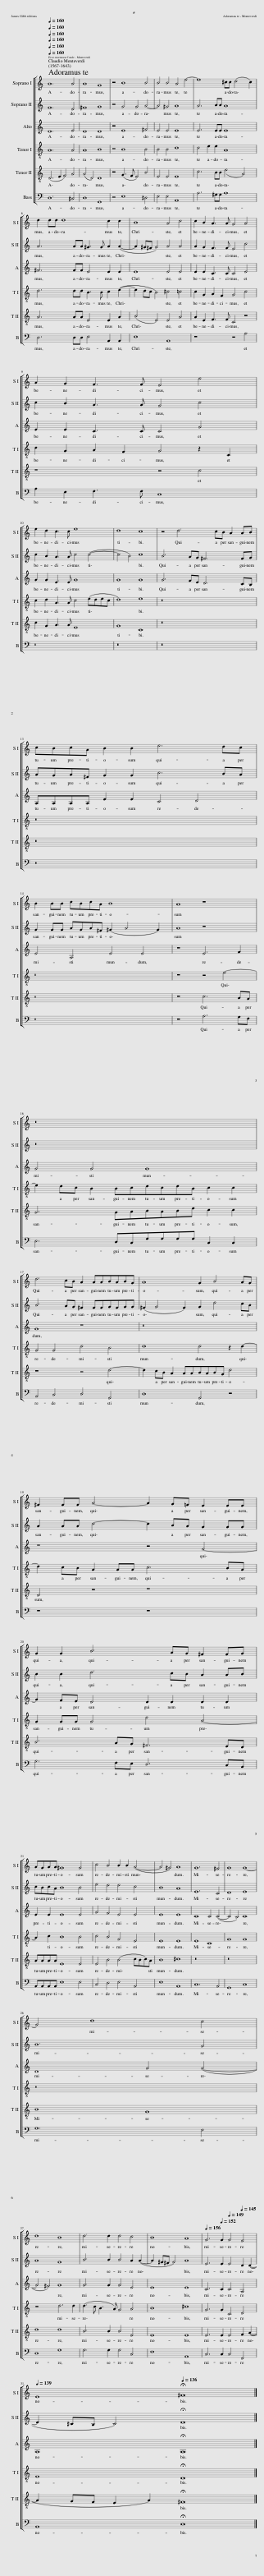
X:1
%%score [ 1 2 3 4 5 6 ]
L:1/8
Q:1/4=160
M:none
I:linebreak $
K:C
V:1 treble
V:2 treble
V:3 treble
V:4 treble-8
V:5 treble-8
V:6 bass
V:1
 A12 A4 | A8 G8 | z4 B8 B4 | B4 B4 A4 e4- | e8 ^cc (d4 c2) |$ %5
 d2 dd d8 c2 c2 | B8 A4 c4 | c2 B2 A3 A G4 A4 |$ A2 G2 F3 F E4 e4 |$ e2 d2 c3 c e8 | %10
 d8 c8 | z4 d6 cB A2 AB |$ cBcA B2 B2 e6 dc |$ B2 BB cBcA B8 | A8 z8 |$ %15
 z16 |$ d6 cB A2 AABABG | A8 G2 B4 AG |$ ^F2 FF A4- A2 G=F E2 EE |$ G2 G2 B6 AG ^F2 FG |$ %20
 AGAA ^G8 G4 | c4 B4 B2 B2 (A4- | A4 ^G4) A8 | G12 ^F4 | G8 G8- |$ %25
 G4 d8 c4 |$ d8 B8 | d6 d2 d4 c4 | B8 A8 |[Q:1/4=156] G6[Q:1/4=152] G2[Q:1/4=149] G4[Q:1/4=145] F4 |$ %30
[Q:1/4=139] E8[Q:1/4=136] !fermata!^F16 |] %31
V:2
 F12 E4 | ^F8 G8 | z4 G4 G4 A4- | A4 ^G4 A8 | A6 BB A8 |$ %5
 A6 AA ^G3 G A2 (A2- | A2 ^G^F G4) A4 A4 | A2 G2 F3 F E4 c4 |$ c2 B2 A3 A G4 c4 |$ c2 B2 A3 A c4 (c4- | %10
 c4 B4) c8 | B6 AG ^F6 FG |$ AGA^F G2 G2 c6 BA |$ G2 GG AGA^F (^G2 A4 G2) | A8 z8 |$ %15
 z16 |$ B6 AG ^F2 FFGFGG | (^F2 G4 F2) G2 d4 cB |$ A2 AA c4- c2 BA G2 GG |$ B2 B2 d6 cB A2 AB |$ %20
 cBcA B8 B4 | e4 d4 d4 c4 | B8 A8 | E12 C4 | D8 E8 |$ %25
 B12 G4 |$ A8 G8 | B6 B2 B4 A2 (A2- | A2 ^G^F G4) A8 | E6 E2 E4 D2 (D2- |$ %30
 D2 ^CB, C4) !fermata!D16 |] %31
V:3
 D12 E4 | D8 D8 | z4 E8 ^F4 | E4 E4 E8 | E6 EE E8 |$ %5
 ^F6 FF E4 E2 E2 | E8 E4 E4 | E2 E2 C3 C C4 E4 |$ E2 E2 C3 C C4 G4 |$ G2 G2 E3 E G8 | %10
 G8 G8 | G6 FE D6 CB, |$ A,A,A,A, E2 E2 C4 D4 |$ E4 A,4 E4 E4 | z8 E6 F2 |$ %15
 G4 G4 G8 |$ G8 z8 | z16 |$ z8 z4 G4- |$ G2 FE D4 D2 D2 D2 D2 |$ %20
 E2 E2 E8 E4 | G4 F4 E4 E4 | E8 E8 | C8 C4 (C4- | C4 B,4) C8 |$ %25
 D8 G4 (G4- |$ G4 ^F4) G8 | G6 G2 G4 E4 | E8 E8 | C6 C2 C4 A,4 |$ %30
 A,8 !fermata!A,16 |] %31
V:4
 A12 A4 | A8 B8 | z4 B8 B4 | B4 B4 c8 | c4 e2 e2 A8 |$ %5
 d6 dd B3 B c2 (e2- | e2 dc B4) ^c4 =c4 | c2 G2 A2 F2 G4 c4 |$ c2 G2 A2 F2 G4 z2 C2 |$ c2 d2 A3 A c4 (edec | %10
 d8) e8 | z16 |$ z16 |$ z16 | z8 z4 e4- |$ %15
 e2 dc B2 BcdcdB c2 c2 |$ G4 G4 d4 B4 | d8 d4 z2 d2- |$ d2 cB A2 AA c6 BA |$ G2 GG G4 d4 A4- |$ %20
 A2 c2 B8 B4 | c4 B4 G4 E4 | E8 E8 | E8 C8 | G8 G8 |$ %25
 z16 |$ z8 d6 d2 | (d3 c B3 A) G4 A4 | B8 ^c8 | G6 G2 C4 D4 |$ %30
 E8 !fermata!D16 |] %31
V:5
 (D6 E2 F4) A4 | (A4 D4) D8 | z4 (G3 F E4) B4 | E4 E4 E8 | c6 BB (e4 A4) |$ %5
 A6 AA E4 E2 A2 | (B4 E4) E4 A4 | A2 E2 F3 F C4 z4 |$ z8 z4 c4 |$ c2 G2 A3 A E8 | %10
 G8 C8 | z16 |$ z16 |$ z16 | z8 c6 BA |$ %15
 G6 GABABd c2 c2 |$ z8 z4 d4- | d2 cB A2 AABABG d4 |$ D4 z4 z8 |$ B6 AG ^F6 ED |$ %20
 AAAA E8 E4 | E4 B4 (B4 cBc)A | B8 ^c8 | z16 | z16 |$ %25
 B8 G8 |$ d8 d8 | B6 B2 B4 E4 | E8 E8 | E6 E2 E4 F2 (A2- |$ %30
 A2 GF E2 A2) !fermata!^F16 |] %31
V:6
 D,12 ^C,4 | D,8 G,,8 | z4 E,8 ^D,4 | E,4 E,4 A,,8 | A,6 ^G,G, A,8 |$ %5
 D,6 D,D, E,4 A,,2 A,,2 | E,8 A,,8 | z8 z4 A,4 |$ A,2 E,2 F,3 F, C,8 |$ z16 | %10
 z16 | z16 |$ z16 |$ z16 | z8 A,6 G,F, |$ %15
 E,6 D,C,G,G,G,G, C,2 C,2 |$ B,,4 C,4 D,4 G,,4 | D,8 G,,4 z4 |$ z8 z8 |$ G,6 F,E, D,6 C,B,, |$ %20
 A,,A,,A,,A,, E,8 E,4 | C,4 D,4 E,4 A,,4 | E,8 A,,8 | C,12 A,,4 | G,,8 C,8 |$ %25
 G,12 E,4 |$ D,8 G,8 | G,6 G,2 G,4 C,4 | E,8 A,,8 | C,6 C,2 C,4 F,,4 |$ %30
 A,,8 !fermata!D,16 |] %31
